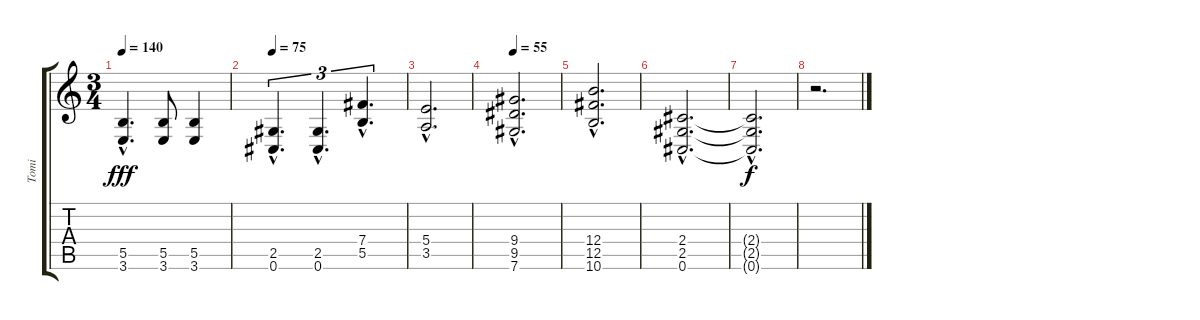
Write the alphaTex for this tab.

\track ("Tomi" "Tomi") {instrument distortionguitar}
\staff {score tabs}
\tuning (Db4 Ab3 E3 B2 Gb2 Db2) {hide}
\ts (3 4)
\tempo 140
\clef g2
\ks c
(5.5{hac} 3.6{hac}).4{d dy fff} (5.5 3.6).8 (5.5 3.6).4 |
\tempo 75
(2.5{hac} 0.6{hac}).4{d tu (3 2)} (2.5{hac} 0.6{hac}).4{d tu (3 2)} (7.4{hac} 5.5{hac}).4{d tu (3 2)} |
(5.4{hac} 3.5{hac}).2{d} |
\tempo 55
(9.4{hac} 9.5{hac} 7.6{hac}).2{d} |
(12.4{hac} 12.5{hac} 10.6{hac}).2{d} |
(2.4{hac} 2.5{hac} 0.6{hac}).2{d} |
(2.4{hac t} 2.5{hac t} 0.6{hac t}).2{d dy f} |
r.2{d}
